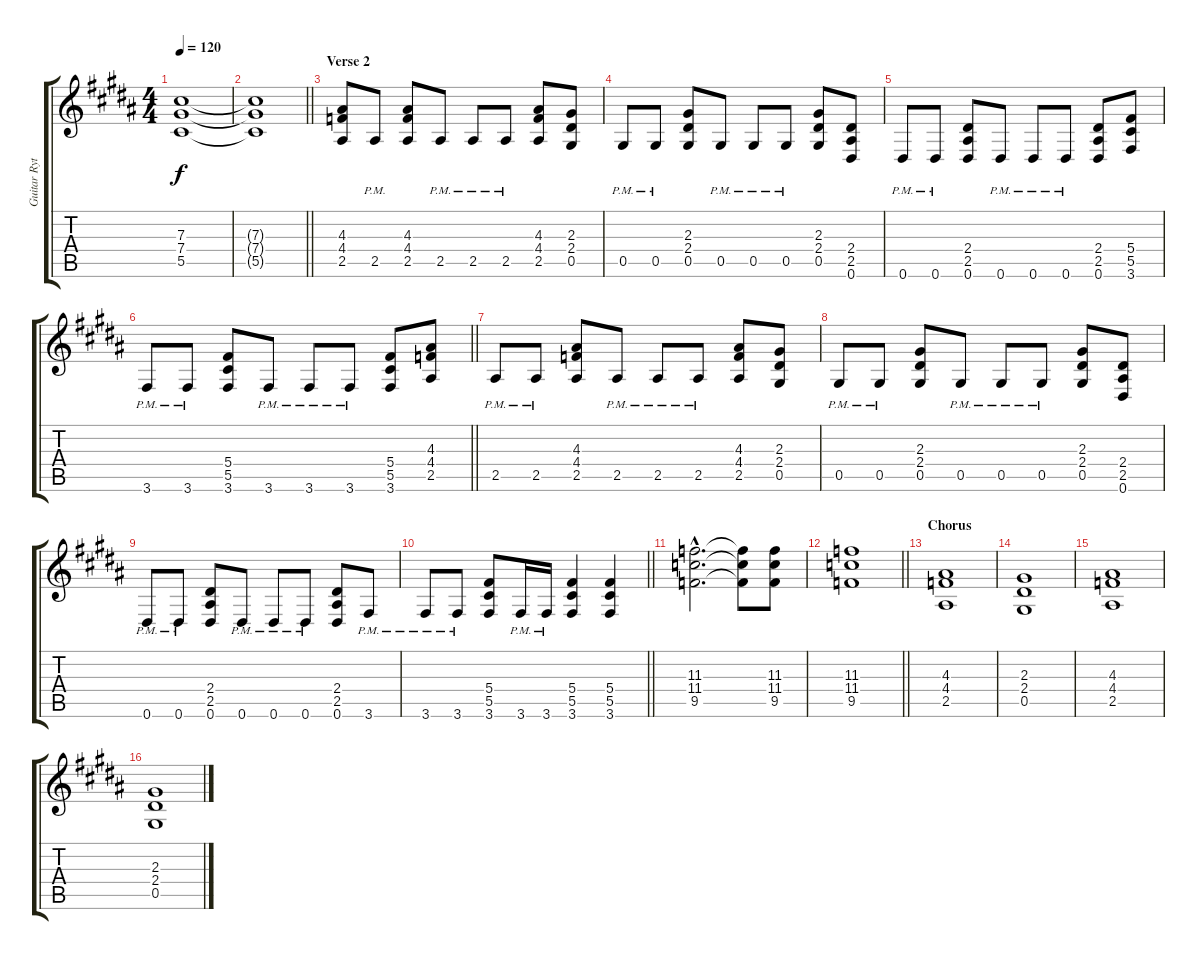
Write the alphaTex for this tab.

\track ("Guitar Rythm 2" "Guitar Ryt") {instrument overdrivenguitar}
\staff {score tabs}
\tuning (Eb4 Bb3 Gb3 Db3 Ab2 Eb2) {hide}
\ts (4 4)
\tempo 120
\clef g2
\ks b
(7.3 7.4 5.5).1{dy f} |
\barLineRight lightlight
(7.3{t} 7.4{t} 5.5{t}).1 |
\section ("" "Verse 2")
(4.3 4.4 2.5).8 2.5{pm}.8 (4.3 4.4 2.5).8 2.5{pm}.8 2.5{pm}.8 2.5{pm}.8 (4.3 4.4 2.5).8 (2.3 2.4 0.5).8 |
0.5{pm}.8 0.5{pm}.8 (2.3 2.4 0.5).8 0.5{pm}.8 0.5{pm}.8 0.5{pm}.8 (2.3 2.4 0.5).8 (2.4 2.5 0.6).8 |
0.6{pm}.8 0.6{pm}.8 (2.4 2.5 0.6).8 0.6{pm}.8 0.6{pm}.8 0.6{pm}.8 (2.4 2.5 0.6).8 (5.4 5.5 3.6).8 |
\barLineRight lightlight
3.6{pm}.8 3.6{pm}.8 (5.4 5.5 3.6).8 3.6{pm}.8 3.6{pm}.8 3.6{pm}.8 (5.4 5.5 3.6).8 (4.3 4.4 2.5).8 |
2.5{pm}.8 2.5{pm}.8 (4.3 4.4 2.5).8 2.5{pm}.8 2.5{pm}.8 2.5{pm}.8 (4.3 4.4 2.5).8 (2.3 2.4 0.5).8 |
0.5{pm}.8 0.5{pm}.8 (2.3 2.4 0.5).8 0.5{pm}.8 0.5{pm}.8 0.5{pm}.8 (2.3 2.4 0.5).8 (2.4 2.5 0.6).8 |
0.6{pm}.8 0.6{pm}.8 (2.4 2.5 0.6).8 0.6{pm}.8 0.6{pm}.8 0.6{pm}.8 (2.4 2.5 0.6).8 3.6{pm}.8 |
\barLineRight lightlight
3.6{pm}.8 3.6{pm}.8 (5.4 5.5 3.6).8 3.6{pm}.16 3.6{pm}.16 (5.4 5.5 3.6).4 (5.4 5.5 3.6).4 |
(11.3{hac} 11.4{hac} 9.5{hac}).2{d} (11.3{t} 11.4{t} 9.5{t}).8 (11.3 11.4 9.5).8 |
\barLineRight lightlight
(11.3 11.4 9.5).1 |
\section ("" "Chorus")
(4.3 4.4 2.5).1 |
(2.3 2.4 0.5).1 |
(4.3 4.4 2.5).1 |
(2.3 2.4 0.5).1
